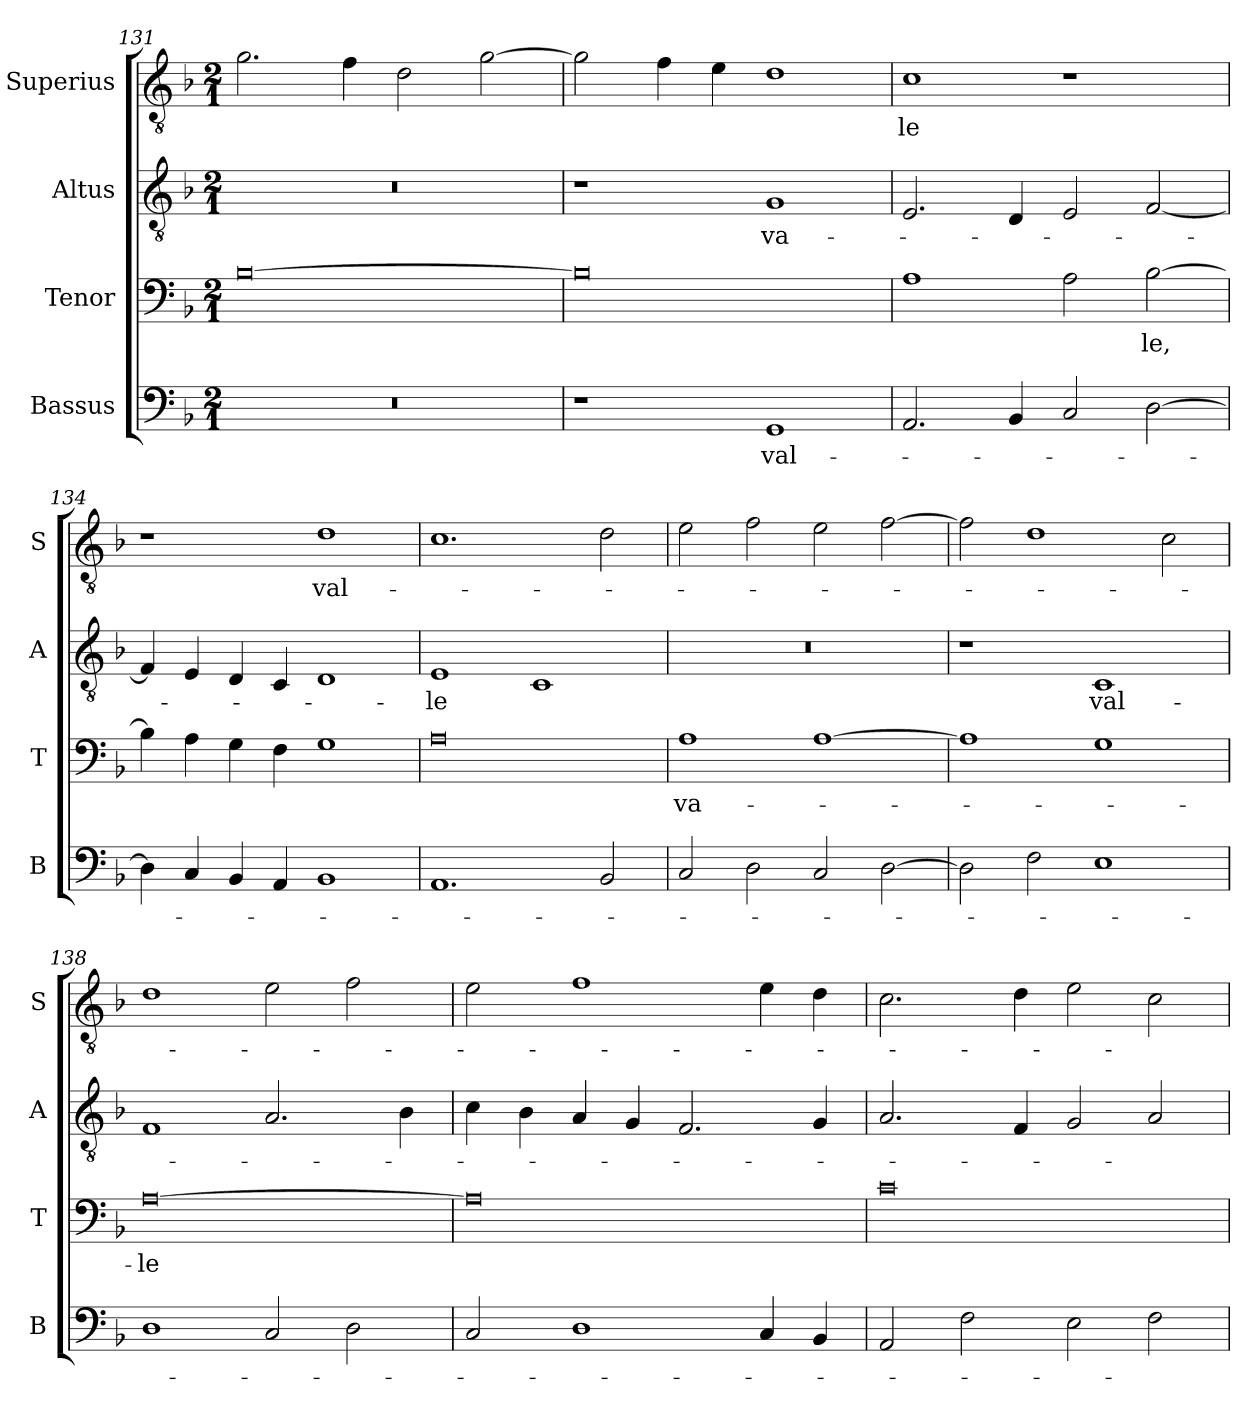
**kern	**text	**kern	**text	**kern	**text	**kern	**text
*part4	*part4	*part3	*part3	*part2	*part2	*part1	*part1
*staff4	*staff4	*staff3	*staff3	*staff2	*staff2	*staff1	*staff1
*I"Bassus	*	*I"Tenor	*	*I"Altus	*	*I"Superius	*
*I'B	*	*I'T	*	*I'A	*	*I'S	*
*clefF4	*	*clefF4	*	*clefGv2	*	*clefGv2	*
*k[b-]	*	*k[b-]	*	*k[b-]	*	*k[b-]	*
*d:	*	*d:	*	*d:	*	*d:	*
*M2/1	*	*M2/1	*	*M2/1	*	*M2/1	*
=131	=131	=131	=131	=131	=131	=131	=131
0r	.	[0B-	.	0r	.	2.g	.
.	.	.	.	.	.	4f	.
.	.	.	.	.	.	2d	.
.	.	.	.	.	.	[2g	.
=132	=132	=132	=132	=132	=132	=132	=132
1r	.	0B-]	.	1r	.	2g]	.
.	.	.	.	.	.	4f	.
.	.	.	.	.	.	4e	.
!	!	!	!	!	!LO:LY:i	!	!
1GG	val-	.	.	1G	va-	1d	.
=133	=133	=133	=133	=133	=133	=133	=133
!	!	!	!	!	!	!	!LO:LY:i
2.AA	.	1A	.	2.E	.	1c	-le
4BB-	.	.	.	4D	.	.	.
2C	.	2A	.	2E	.	1r	.
[2D	.	[2B-	-le,	[2F	.	.	.
=134	=134	=134	=134	=134	=134	=134	=134
4D]	.	4B-]	.	4F]	.	1r	.
4C	.	4A	.	4E	.	.	.
4BB-	.	4G	.	4D	.	.	.
4AA	.	4F	.	4C	.	.	.
1BB-	.	1G	.	1D	.	1d	val-
=135	=135	=135	=135	=135	=135	=135	=135
!	!	!	!	!	!LO:LY:i	!	!
1.AA	.	0A	.	1E	-le	1.c	.
.	.	.	.	1C	.	.	.
2BB-	.	.	.	.	.	2d	.
=136	=136	=136	=136	=136	=136	=136	=136
!	!	!	!LO:LY:i	!	!	!	!
2C	.	1A	va-	0r	.	2e	.
2D	.	.	.	.	.	2f	.
2C	.	[1A	.	.	.	2e	.
[2D	.	.	.	.	.	[2f	.
=137	=137	=137	=137	=137	=137	=137	=137
2D]	.	1A]	.	1r	.	2f]	.
2F	.	.	.	.	.	1d	.
1E	.	1G	.	1C	val-	.	.
.	.	.	.	.	.	2c	.
=138	=138	=138	=138	=138	=138	=138	=138
!	!	!	!LO:LY:i	!	!	!	!
1D	.	[0A	-le	1F	.	1d	.
2C	.	.	.	2.A	.	2e	.
2D	.	.	.	.	.	2f	.
.	.	.	.	4B-	.	.	.
=139	=139	=139	=139	=139	=139	=139	=139
2C	.	0A]	.	4c	.	2e	.
.	.	.	.	4B-	.	.	.
1D	.	.	.	4A	.	1f	.
.	.	.	.	4G	.	.	.
.	.	.	.	2.F	.	.	.
4C	.	.	.	.	.	4e	.
4BB-	.	.	.	4G	.	4d	.
=140	=140	=140	=140	=140	=140	=140	=140
2AA	.	0c	.	2.A	.	2.c	.
2F	.	.	.	.	.	.	.
.	.	.	.	4F	.	4d	.
2E	.	.	.	2G	.	2e	.
2F	.	.	.	2A	.	2c	.
=	=	=	=	=	=	=	=
*-	*-	*-	*-	*-	*-	*-	*-
